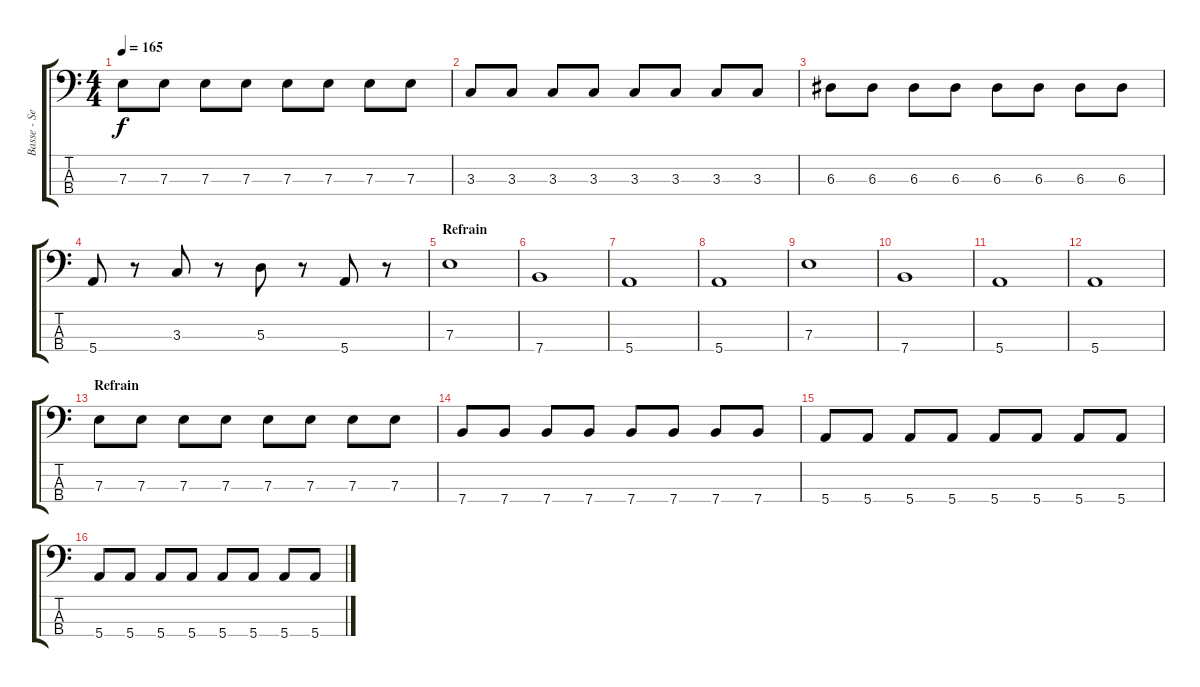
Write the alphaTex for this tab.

\track ("Basse - Seb" "Basse - Se") {instrument electricbassfinger}
\staff {score tabs}
\tuning (G2 D2 A1 E1) {hide}
\ts (4 4)
\tempo 165
\clef f4
\ks c
7.3.8{dy f} 7.3.8 7.3.8 7.3.8 7.3.8 7.3.8 7.3.8 7.3.8 |
3.3.8 3.3.8 3.3.8 3.3.8 3.3.8 3.3.8 3.3.8 3.3.8 |
6.3.8 6.3.8 6.3.8 6.3.8 6.3.8 6.3.8 6.3.8 6.3.8 |
5.4.8 r.8 3.3.8 r.8 5.3.8 r.8 5.4.8 r.8 |
\section ("" "Refrain")
7.3.1 |
7.4.1 |
5.4.1 |
5.4.1 |
7.3.1 |
7.4.1 |
5.4.1 |
5.4.1 |
\section ("" "Refrain")
7.3.8 7.3.8 7.3.8 7.3.8 7.3.8 7.3.8 7.3.8 7.3.8 |
7.4.8 7.4.8 7.4.8 7.4.8 7.4.8 7.4.8 7.4.8 7.4.8 |
5.4.8 5.4.8 5.4.8 5.4.8 5.4.8 5.4.8 5.4.8 5.4.8 |
5.4.8 5.4.8 5.4.8 5.4.8 5.4.8 5.4.8 5.4.8 5.4.8
